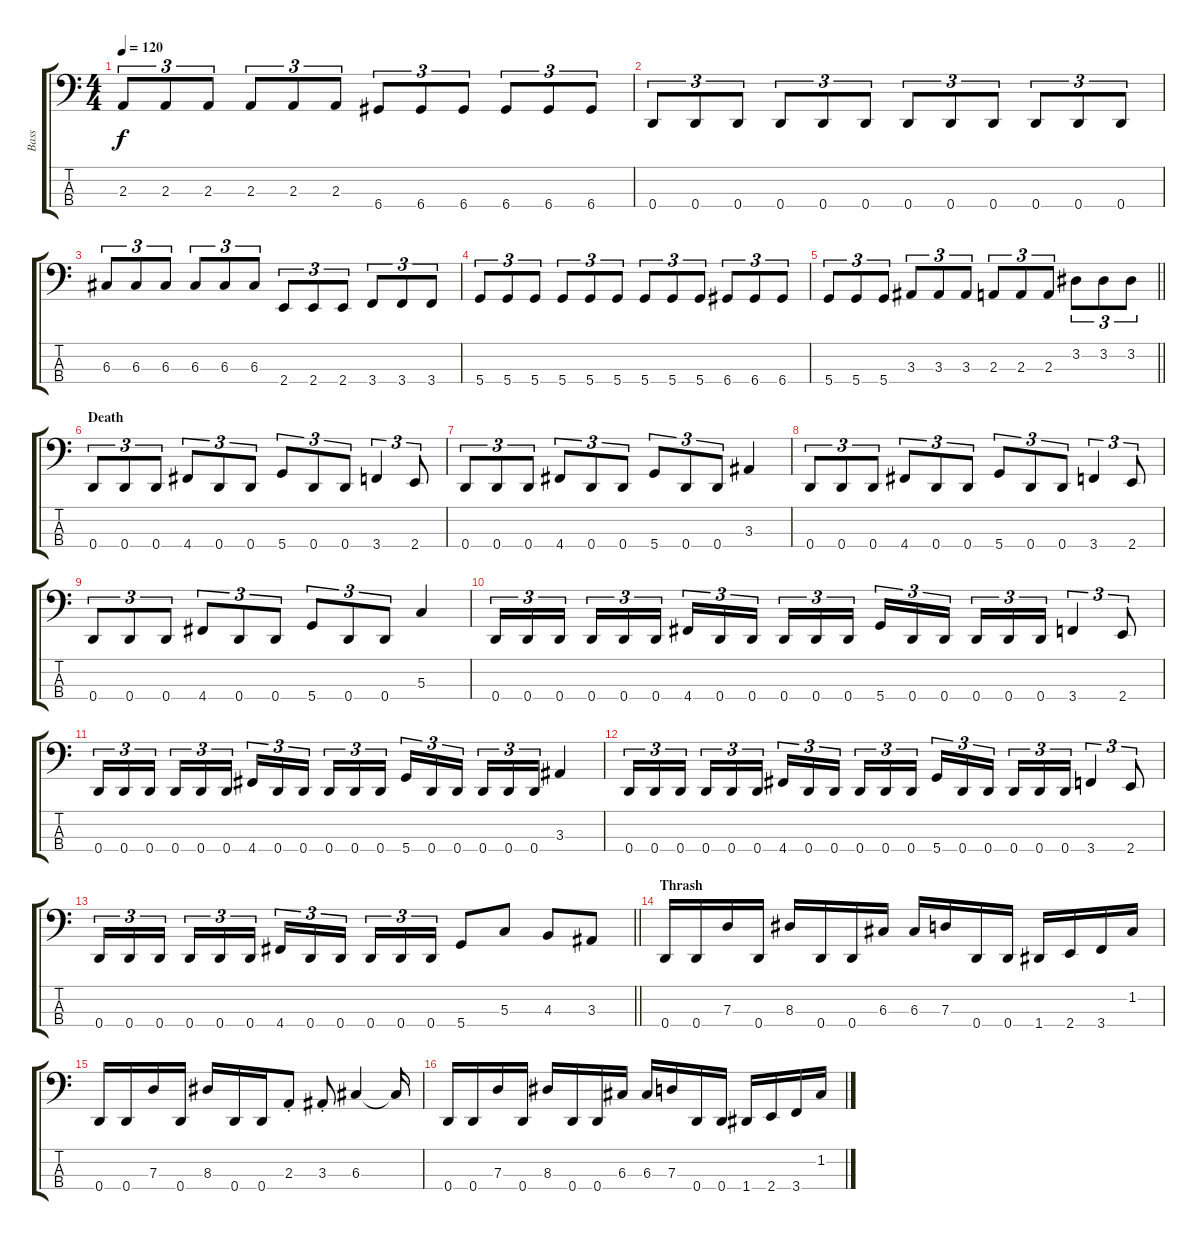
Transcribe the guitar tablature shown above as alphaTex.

\track ("Bass" "Bass") {instrument electricbasspick}
\staff {score tabs}
\tuning (F2 C2 G1 D1) {hide}
\ts (4 4)
\tempo 120
\clef f4
\ks c
2.3.8{tu (3 2) dy f} 2.3.8{tu (3 2)} 2.3.8{tu (3 2)} 2.3.8{tu (3 2)} 2.3.8{tu (3 2)} 2.3.8{tu (3 2)} 6.4.8{tu (3 2)} 6.4.8{tu (3 2)} 6.4.8{tu (3 2)} 6.4.8{tu (3 2)} 6.4.8{tu (3 2)} 6.4.8{tu (3 2)} |
0.4.8{tu (3 2)} 0.4.8{tu (3 2)} 0.4.8{tu (3 2)} 0.4.8{tu (3 2)} 0.4.8{tu (3 2)} 0.4.8{tu (3 2)} 0.4.8{tu (3 2)} 0.4.8{tu (3 2)} 0.4.8{tu (3 2)} 0.4.8{tu (3 2)} 0.4.8{tu (3 2)} 0.4.8{tu (3 2)} |
6.3.8{tu (3 2)} 6.3.8{tu (3 2)} 6.3.8{tu (3 2)} 6.3.8{tu (3 2)} 6.3.8{tu (3 2)} 6.3.8{tu (3 2)} 2.4.8{tu (3 2)} 2.4.8{tu (3 2)} 2.4.8{tu (3 2)} 3.4.8{tu (3 2)} 3.4.8{tu (3 2)} 3.4.8{tu (3 2)} |
5.4.8{tu (3 2)} 5.4.8{tu (3 2)} 5.4.8{tu (3 2)} 5.4.8{tu (3 2)} 5.4.8{tu (3 2)} 5.4.8{tu (3 2)} 5.4.8{tu (3 2)} 5.4.8{tu (3 2)} 5.4.8{tu (3 2)} 6.4.8{tu (3 2)} 6.4.8{tu (3 2)} 6.4.8{tu (3 2)} |
\barLineRight lightlight
5.4.8{tu (3 2)} 5.4.8{tu (3 2)} 5.4.8{tu (3 2)} 3.3.8{tu (3 2)} 3.3.8{tu (3 2)} 3.3.8{tu (3 2)} 2.3.8{tu (3 2)} 2.3.8{tu (3 2)} 2.3.8{tu (3 2)} 3.2.8{tu (3 2)} 3.2.8{tu (3 2)} 3.2.8{tu (3 2)} |
\section ("" "Death")
0.4.8{tu (3 2)} 0.4.8{tu (3 2)} 0.4.8{tu (3 2)} 4.4.8{tu (3 2)} 0.4.8{tu (3 2)} 0.4.8{tu (3 2)} 5.4.8{tu (3 2)} 0.4.8{tu (3 2)} 0.4.8{tu (3 2)} 3.4.4{tu (3 2)} 2.4.8{tu (3 2)} |
0.4.8{tu (3 2)} 0.4.8{tu (3 2)} 0.4.8{tu (3 2)} 4.4.8{tu (3 2)} 0.4.8{tu (3 2)} 0.4.8{tu (3 2)} 5.4.8{tu (3 2)} 0.4.8{tu (3 2)} 0.4.8{tu (3 2)} 3.3.4 |
0.4.8{tu (3 2)} 0.4.8{tu (3 2)} 0.4.8{tu (3 2)} 4.4.8{tu (3 2)} 0.4.8{tu (3 2)} 0.4.8{tu (3 2)} 5.4.8{tu (3 2)} 0.4.8{tu (3 2)} 0.4.8{tu (3 2)} 3.4.4{tu (3 2)} 2.4.8{tu (3 2)} |
0.4.8{tu (3 2)} 0.4.8{tu (3 2)} 0.4.8{tu (3 2)} 4.4.8{tu (3 2)} 0.4.8{tu (3 2)} 0.4.8{tu (3 2)} 5.4.8{tu (3 2)} 0.4.8{tu (3 2)} 0.4.8{tu (3 2)} 5.3.4 |
0.4.16{tu (3 2)} 0.4.16{tu (3 2)} 0.4.16{tu (3 2)} 0.4.16{tu (3 2)} 0.4.16{tu (3 2)} 0.4.16{tu (3 2)} 4.4.16{tu (3 2)} 0.4.16{tu (3 2)} 0.4.16{tu (3 2)} 0.4.16{tu (3 2)} 0.4.16{tu (3 2)} 0.4.16{tu (3 2)} 5.4.16{tu (3 2)} 0.4.16{tu (3 2)} 0.4.16{tu (3 2)} 0.4.16{tu (3 2)} 0.4.16{tu (3 2)} 0.4.16{tu (3 2)} 3.4.4{tu (3 2)} 2.4.8{tu (3 2)} |
0.4.16{tu (3 2)} 0.4.16{tu (3 2)} 0.4.16{tu (3 2)} 0.4.16{tu (3 2)} 0.4.16{tu (3 2)} 0.4.16{tu (3 2)} 4.4.16{tu (3 2)} 0.4.16{tu (3 2)} 0.4.16{tu (3 2)} 0.4.16{tu (3 2)} 0.4.16{tu (3 2)} 0.4.16{tu (3 2)} 5.4.16{tu (3 2)} 0.4.16{tu (3 2)} 0.4.16{tu (3 2)} 0.4.16{tu (3 2)} 0.4.16{tu (3 2)} 0.4.16{tu (3 2)} 3.3.4 |
0.4.16{tu (3 2)} 0.4.16{tu (3 2)} 0.4.16{tu (3 2)} 0.4.16{tu (3 2)} 0.4.16{tu (3 2)} 0.4.16{tu (3 2)} 4.4.16{tu (3 2)} 0.4.16{tu (3 2)} 0.4.16{tu (3 2)} 0.4.16{tu (3 2)} 0.4.16{tu (3 2)} 0.4.16{tu (3 2)} 5.4.16{tu (3 2)} 0.4.16{tu (3 2)} 0.4.16{tu (3 2)} 0.4.16{tu (3 2)} 0.4.16{tu (3 2)} 0.4.16{tu (3 2)} 3.4.4{tu (3 2)} 2.4.8{tu (3 2)} |
\barLineRight lightlight
0.4.16{tu (3 2)} 0.4.16{tu (3 2)} 0.4.16{tu (3 2)} 0.4.16{tu (3 2)} 0.4.16{tu (3 2)} 0.4.16{tu (3 2)} 4.4.16{tu (3 2)} 0.4.16{tu (3 2)} 0.4.16{tu (3 2)} 0.4.16{tu (3 2)} 0.4.16{tu (3 2)} 0.4.16{tu (3 2)} 5.4.8 5.3.8 4.3.8 3.3.8 |
\section ("" "Thrash")
0.4.16 0.4.16 7.3.16 0.4.16 8.3.16 0.4.16 0.4.16 6.3.16 6.3.16 7.3.16 0.4.16 0.4.16 1.4.16 2.4.16 3.4.16 1.2.16 |
0.4.16 0.4.16 7.3.16 0.4.16 8.3.16 0.4.16 0.4.16 2.3{st}.8 3.3{st}.8 6.3.4 6.3{t}.16 |
0.4.16 0.4.16 7.3.16 0.4.16 8.3.16 0.4.16 0.4.16 6.3.16 6.3.16 7.3.16 0.4.16 0.4.16 1.4.16 2.4.16 3.4.16 1.2.16
